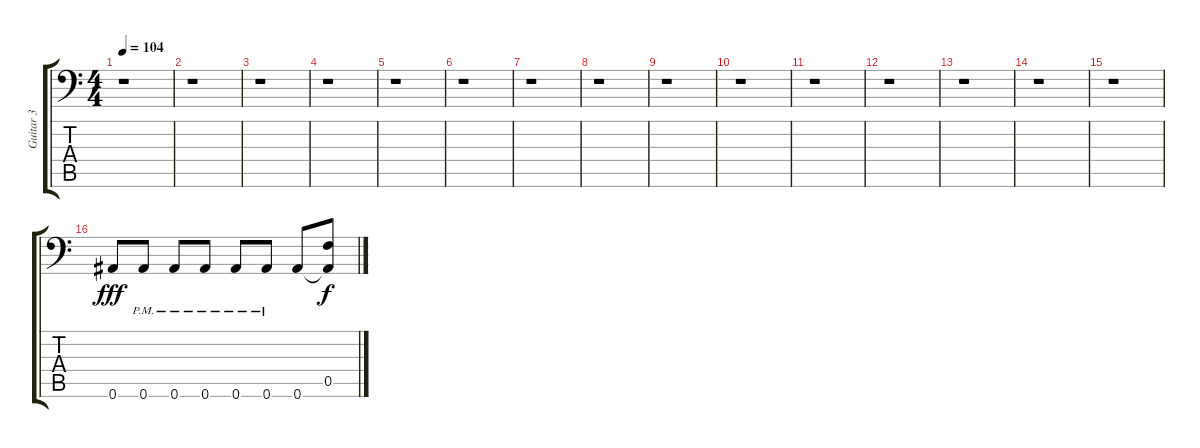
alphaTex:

\track ("Guitar 3" "Guitar 3") {instrument distortionguitar}
\staff {score tabs}
\tuning (C4 G3 Eb3 Bb2 F2 Bb1) {hide}
\ts (4 4)
\tempo 104
\clef f4
\ks c
r.1{dy fff} |
r.1 |
r.1 |
r.1 |
r.1 |
r.1 |
r.1 |
r.1 |
r.1 |
r.1 |
r.1 |
r.1 |
r.1 |
r.1 |
r.1 |
0.6.8 0.6{pm}.8 0.6{pm}.8 0.6{pm}.8 0.6{pm}.8 0.6{pm}.8 0.6.8 (0.5 0.6{t}).8{dy f}
